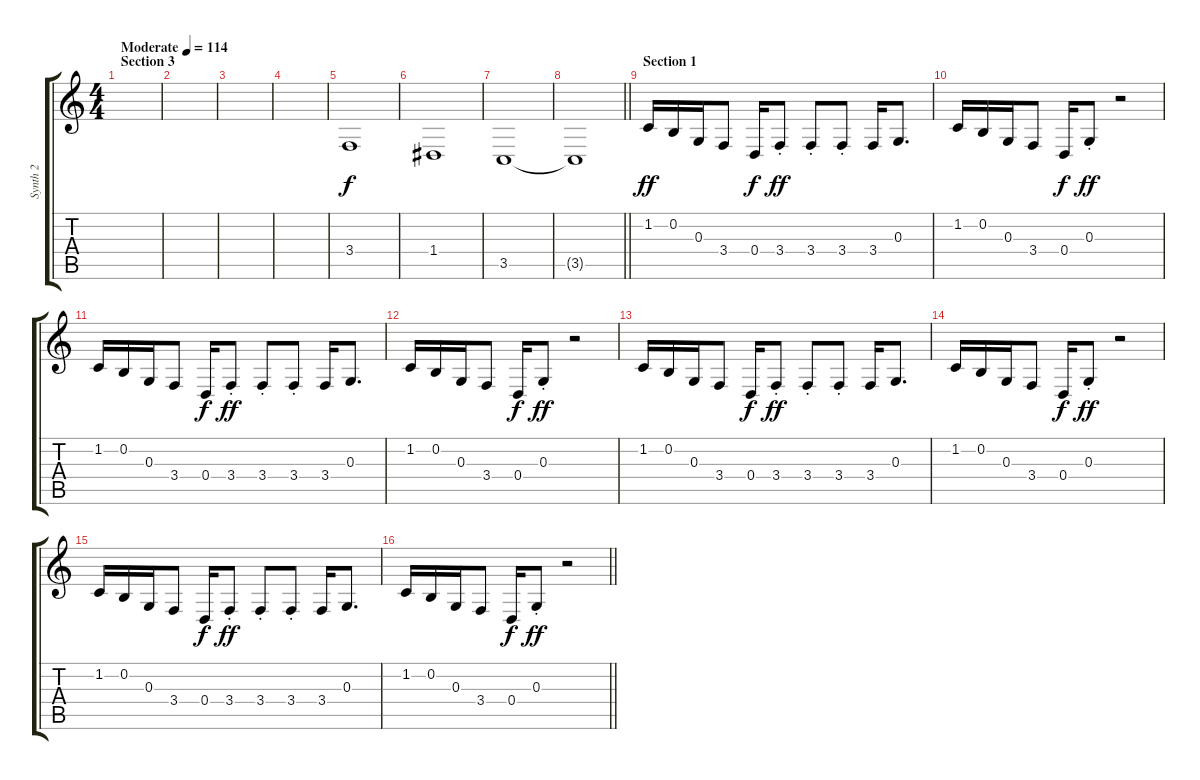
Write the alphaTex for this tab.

\track ("Synth 2" "Synth 2") {instrument lead8bassandlead}
\staff {score tabs}
\tuning (E4 B3 G3 D3 A2 E2) {hide}
\ts (4 4)
\section ("" "Section 3")
\tempo (114 "Moderate")
\clef g2
\ks c
|
|
|
|
3.4.1 |
1.4.1 |
3.5.1 |
\barLineRight lightlight
3.5{t}.1{dy f} |
\section ("" "Section 1")
1.2.16{dy ff} 0.2.16 0.3.16 3.4.8 0.4.16{dy f} 3.4{st}.8{dy ff} 3.4{st}.8 3.4{st}.8 3.4.16 0.3.8{d} |
1.2.16 0.2.16 0.3.16 3.4.8 0.4.16{dy f} 0.3{st}.8{dy ff} r.2 |
1.2.16 0.2.16 0.3.16 3.4.8 0.4.16{dy f} 3.4{st}.8{dy ff} 3.4{st}.8 3.4{st}.8 3.4.16 0.3.8{d} |
1.2.16 0.2.16 0.3.16 3.4.8 0.4.16{dy f} 0.3{st}.8{dy ff} r.2 |
1.2.16 0.2.16 0.3.16 3.4.8 0.4.16{dy f} 3.4{st}.8{dy ff} 3.4{st}.8 3.4{st}.8 3.4.16 0.3.8{d} |
1.2.16 0.2.16 0.3.16 3.4.8 0.4.16{dy f} 0.3{st}.8{dy ff} r.2 |
1.2.16 0.2.16 0.3.16 3.4.8 0.4.16{dy f} 3.4{st}.8{dy ff} 3.4{st}.8 3.4{st}.8 3.4.16 0.3.8{d} |
\barLineRight lightlight
1.2.16 0.2.16 0.3.16 3.4.8 0.4.16{dy f} 0.3{st}.8{dy ff} r.2
